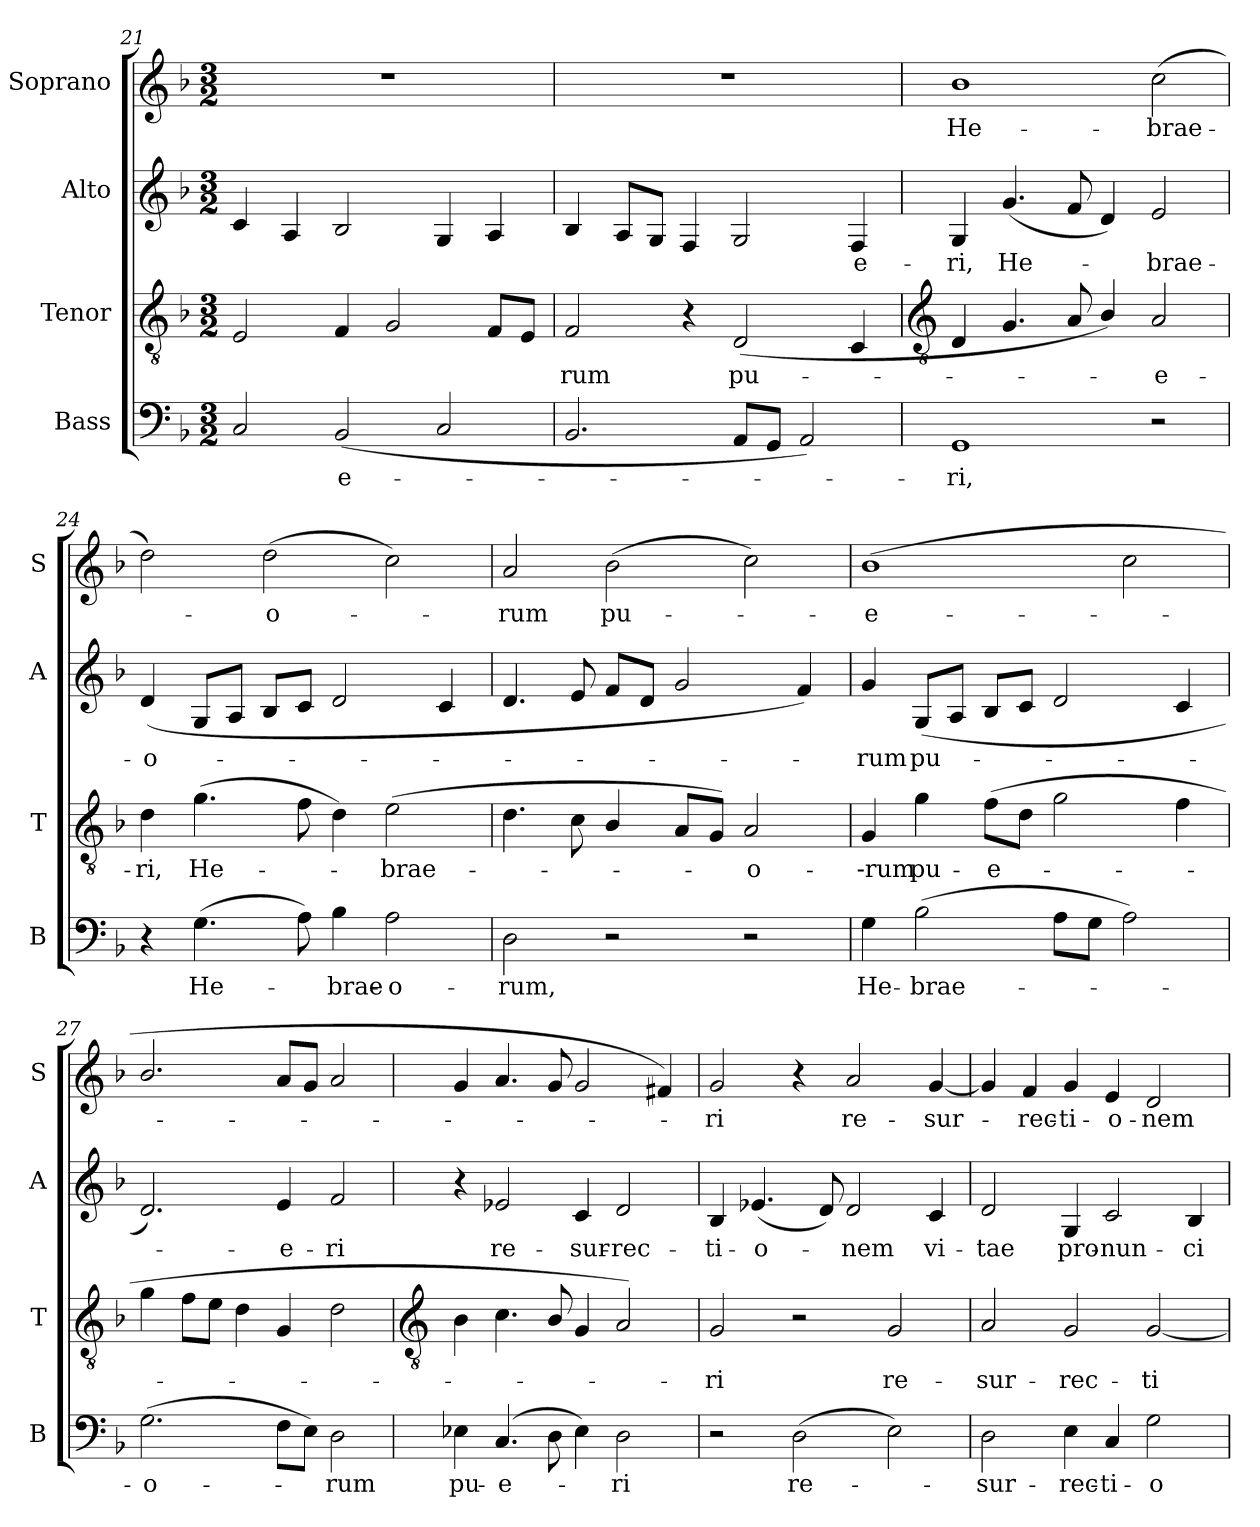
**kern	**text	**kern	**text	**kern	**text	**kern	**text
*part4	*part4	*part3	*part3	*part2	*part2	*part1	*part1
*staff4	*staff4	*staff3	*staff3	*staff2	*staff2	*staff1	*staff1
*I"Bass	*	*I"Tenor	*	*I"Alto	*	*I"Soprano	*
*I'B	*	*I'T	*	*I'A	*	*I'S	*
*clefF4	*	*clefGv2	*	*clefG2	*	*clefG2	*
*k[b-]	*	*k[b-]	*	*k[b-]	*	*k[b-]	*
*F:	*	*F:	*	*F:	*	*F:	*
*M3/2	*	*M3/2	*	*M3/2	*	*M3/2	*
=21	=21	=21	=21	=21	=21	=21	=21
2C	.	2E	.	4c	.	1.r	.
.	.	.	.	4A	.	.	.
!	!LO:LY:b	!	!	!	!	!	!
(<2BB-	e-	4F	.	2B-	.	.	.
.	.	2G	.	.	.	.	.
2C	.	.	.	4G	.	.	.
.	.	8FL	.	4A	.	.	.
.	.	8EJ	.	.	.	.	.
=22	=22	=22	=22	=22	=22	=22	=22
!	!	!	!LO:LY:b	!	!	!	!
2.BB-	.	2F	rum	4B-	.	1.r	.
.	.	.	.	8AL	.	.	.
.	.	.	.	8GJ	.	.	.
.	.	4r	.	4F	.	.	.
!	!	!	!LO:LY:b	!	!	!	!
8AAL	.	(<2D	pu-	2G	.	.	.
8GGJ	.	.	.	.	.	.	.
2AA)	.	.	.	.	.	.	.
!	!	!	!	!	!LO:LY:b	!	!
.	.	4C	.	4F	e-	.	.
!!LO:LB:g=z
=23	=23	=23	=23	=23	=23	=23	=23
*	*	*clefGv2	*	*	*	*	*
!	!LO:LY:b	!	!	!	!LO:LY:b	!	!LO:LY:b
1GG	ri,	4D	.	4G	-ri,	1b-	He-
!	!	!	!	!	!LO:LY:b	!	!
.	.	4.G	.	(<4.g	He-	.	.
.	.	8A	.	8f	.	.	.
.	.	4B-/)	.	4d)	.	.	.
!	!	!	!LO:LY:b	!	!LO:LY:b	!	!LO:LY:b
2r	.	2A	e-	2e	brae-	(>2cc	-brae-
=24	=24	=24	=24	=24	=24	=24	=24
!	!	!	!LO:LY:b	!	!LO:LY:b	!	!
4r	.	4d	-ri,	(<4d	-o-	2dd)	.
!	!LO:LY:b	!	!LO:LY:b	!	!	!	!
(>4.G	He-	(>4.g	He-	8GL	.	.	.
.	.	.	.	8AJ	.	.	.
!	!	!	!	!	!	!	!LO:LY:b
.	.	.	.	8B-L	.	(>2dd	o-
8A)	.	8f	.	8cJ	.	.	.
!	!LO:LY:b	!	!	!	!	!	!
4B-	brae-	4d)	.	2d	.	.	.
!	!LO:LY:b	!	!LO:LY:b	!	!	!	!
2A	-o-	(<2e	brae-	.	.	2cc)	.
.	.	.	.	4c	.	.	.
=25	=25	=25	=25	=25	=25	=25	=25
!	!LO:LY:b	!	!	!	!	!	!LO:LY:b
2D	-rum,	4.d	.	4.d	.	2a	rum
.	.	8c	.	8e	.	.	.
!	!	!	!	!	!	!	!LO:LY:b
2r	.	4B-/	.	8fL	.	(>2b-	pu-
.	.	.	.	8dJ	.	.	.
.	.	8AL	.	2g	.	.	.
.	.	8GJ)	.	.	.	.	.
!	!	!	!LO:LY:b	!	!	!	!
2r	.	2A	o-	.	.	2cc)	.
.	.	.	.	4f)	.	.	.
=26	=26	=26	=26	=26	=26	=26	=26
!	!LO:LY:b	!	!LO:LY:b	!	!LO:LY:b	!	!LO:LY:b
4G	He-	4G	--rum	4g	rum	(<1b-	e-
!	!LO:LY:b	!	!LO:LY:b	!	!LO:LY:b	!	!
(>2B-	-brae-	4g	pu-	(<8GL	pu-	.	.
.	.	.	.	8AJ	.	.	.
!	!	!	!LO:LY:b	!	!	!	!
.	.	(<8fL	-e-	8B-L	.	.	.
.	.	8dJ	.	8cJ	.	.	.
8AL	.	2g	.	2d	.	.	.
8GJ	.	.	.	.	.	.	.
2A)	.	.	.	.	.	2cc	.
.	.	4f	.	4c	.	.	.
=27	=27	=27	=27	=27	=27	=27	=27
!	!LO:LY:b	!	!	!	!	!	!
(>2.G	o-	4g	.	2.d)	.	2.b-/	.
.	.	8fL	.	.	.	.	.
.	.	8eJ	.	.	.	.	.
.	.	4d	.	.	.	.	.
!	!	!	!	!	!LO:LY:b	!	!
8FL	.	4G	.	4e	e-	8aL	.
8EJ)	.	.	.	.	.	8gJ	.
!	!LO:LY:b	!	!	!	!LO:LY:b	!	!
2D	rum	2d	.	2f	-ri	2a	.
!!LO:LB:g=z
=28	=28	=28	=28	=28	=28	=28	=28
*	*	*clefGv2	*	*	*	*	*
!	!LO:LY:b	!	!	!	!	!	!
4E-X	pu-	4B-	.	4r	.	4g	.
!	!LO:LY:b	!	!	!	!LO:LY:b	!	!
(>4.C	-e-	4.c	.	2e-X	re-	4.a	.
8D	.	8B-/	.	.	.	8g	.
!	!	!	!	!	!LO:LY:b	!	!
4E-)	.	4G	.	4c	-sur-	2g	.
!	!LO:LY:b	!	!	!	!LO:LY:b	!	!
2D	ri	2A)	.	2d	-rec-	.	.
.	.	.	.	.	.	4f#)	.
=29	=29	=29	=29	=29	=29	=29	=29
!	!	!	!LO:LY:b	!	!LO:LY:b	!	!LO:LY:b
2r	.	2G	ri	4B-	-ti-	2g	ri
!	!	!	!	!	!LO:LY:b	!	!
.	.	.	.	(<4.e-	-o-	.	.
!	!LO:LY:b	!	!	!	!	!	!
(>2D	re-	2r	.	.	.	4r	.
.	.	.	.	8d)	.	.	.
!	!	!	!	!	!LO:LY:b	!	!LO:LY:b
.	.	.	.	2d	nem	2a	re-
!	!	!	!LO:LY:b	!	!	!	!
2E)	.	2G	re-	.	.	.	.
!	!	!	!	!	!LO:LY:b	!	!LO:LY:b
.	.	.	.	4c	vi-	[4g	-sur-
=30	=30	=30	=30	=30	=30	=30	=30
!	!LO:LY:b	!	!LO:LY:b	!	!LO:LY:b	!	!
2D	sur-	2A	-sur-	2d	-tae	4g]	.
!	!	!	!	!	!	!	!LO:LY:b
.	.	.	.	.	.	4f	rec-
!	!LO:LY:b	!	!LO:LY:b	!	!LO:LY:b	!	!LO:LY:b
4E	-rec-	2G	-rec-	4G	pro-	4g	-ti-
!	!LO:LY:b	!	!	!	!LO:LY:b	!	!LO:LY:b
4C	-ti-	.	.	2c	-nun-	4e	-o-
!	!LO:LY:b	!	!LO:LY:b	!	!	!	!LO:LY:b
2G	-o-	[2G	-ti-	.	.	2d	-nem
!	!	!	!	!	!LO:LY:b	!	!
.	.	.	.	4B-	-ci-	.	.
=	=	=	=	=	=	=	=
*-	*-	*-	*-	*-	*-	*-	*-
